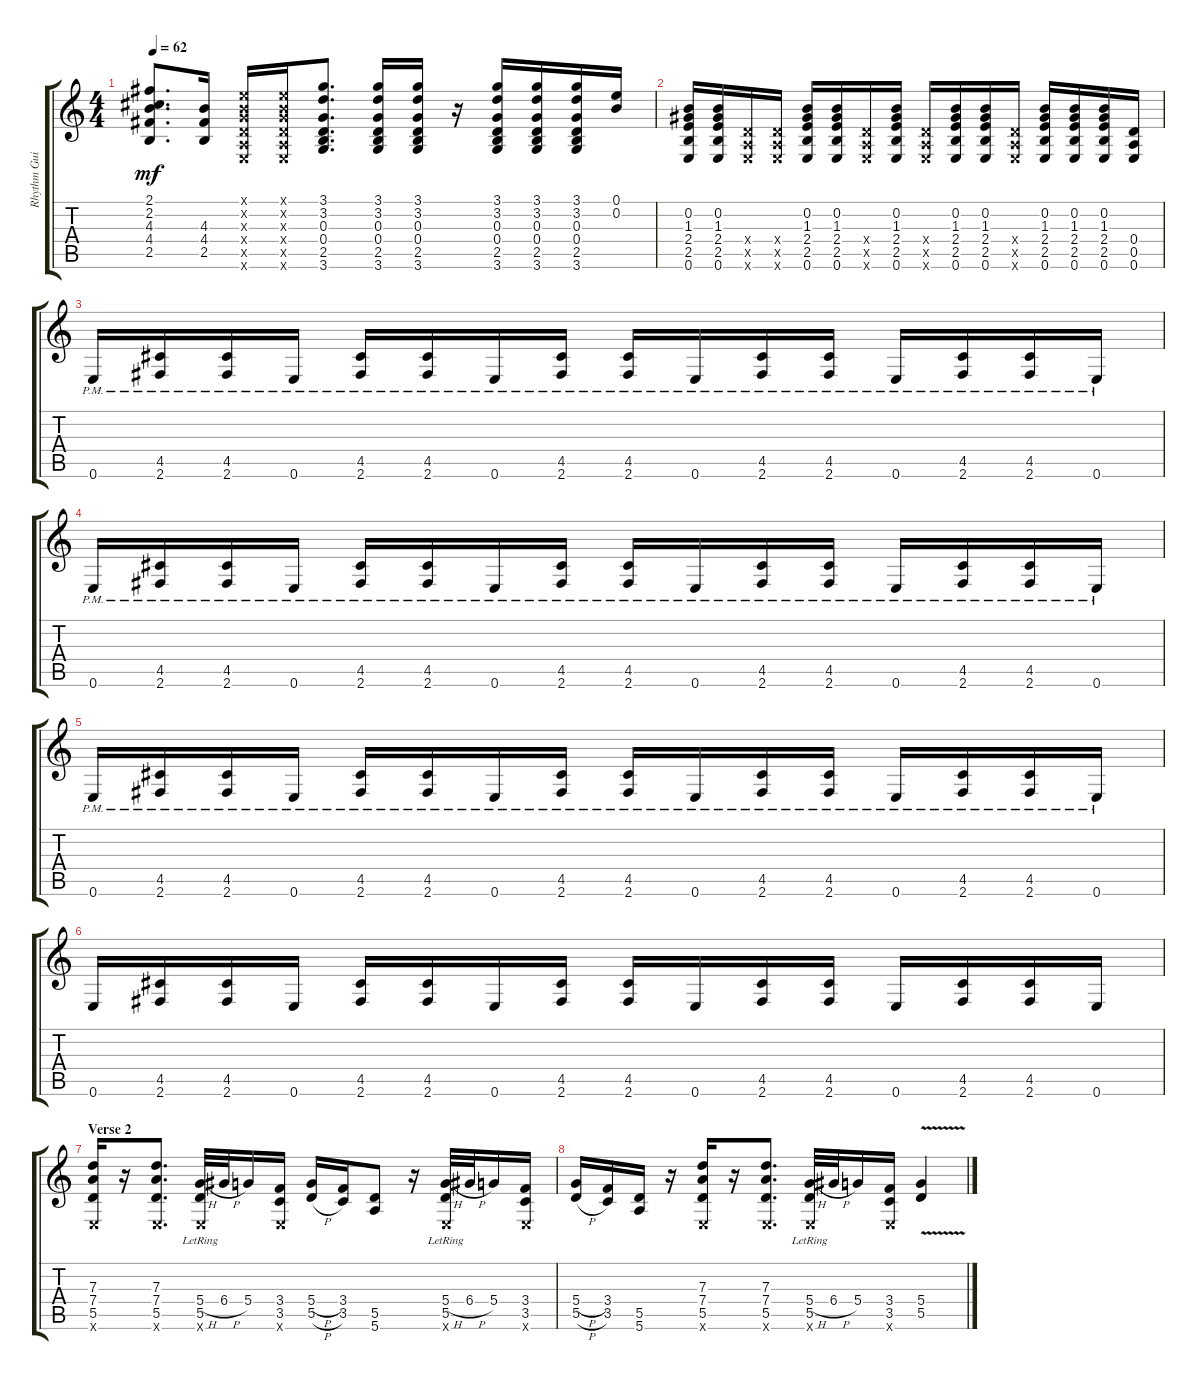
\track ("Rhythm Guitar" "Rhythm Gui") {instrument distortionguitar}
\staff {score tabs}
\tuning (E4 B3 G3 D3 A2 E2) {hide}
\ts (4 4)
\tempo 62
\clef g2
\ks c
(2.1 2.2 4.3 4.4 2.5).8{d dy mf} (4.3 4.4 2.5).16 (0.1{x} 0.2{x} 0.3{x} 0.4{x} 0.5{x} 0.6{x}).16 (0.1{x} 0.2{x} 0.3{x} 0.4{x} 0.5{x} 0.6{x}).16 (3.1 3.2 0.3 0.4 2.5 3.6).8{d} (3.1 3.2 0.3 0.4 2.5 3.6).16 (3.1 3.2 0.3 0.4 2.5 3.6).16 r.16 (3.1 3.2 0.3 0.4 2.5 3.6).16 (3.1 3.2 0.3 0.4 2.5 3.6).16 (3.1 3.2 0.3 0.4 2.5 3.6).16 (0.1 0.2).16 |
(0.2 1.3 2.4 2.5 0.6).16 (0.2 1.3 2.4 2.5 0.6).16 (0.4{x} 0.5{x} 0.6{x}).16 (0.4{x} 0.5{x} 0.6{x}).16 (0.2 1.3 2.4 2.5 0.6).16 (0.2 1.3 2.4 2.5 0.6).16 (0.4{x} 0.5{x} 0.6{x}).16 (0.2 1.3 2.4 2.5 0.6).16 (0.4{x} 0.5{x} 0.6{x}).16 (0.2 1.3 2.4 2.5 0.6).16 (0.2 1.3 2.4 2.5 0.6).16 (0.4{x} 0.5{x} 0.6{x}).16 (0.2 1.3 2.4 2.5 0.6).16 (0.2 1.3 2.4 2.5 0.6).16 (0.2 1.3 2.4 2.5 0.6).16 (0.4 0.5 0.6).16 |
0.6{pm}.16 (4.5{pm} 2.6{pm}).16 (4.5{pm} 2.6{pm}).16 0.6{pm}.16 (4.5{pm} 2.6{pm}).16 (4.5{pm} 2.6{pm}).16 0.6{pm}.16 (4.5{pm} 2.6{pm}).16 (4.5{pm} 2.6{pm}).16 0.6{pm}.16 (4.5{pm} 2.6{pm}).16 (4.5{pm} 2.6{pm}).16 0.6{pm}.16 (4.5{pm} 2.6{pm}).16 (4.5{pm} 2.6{pm}).16 0.6{pm}.16 |
0.6{pm}.16 (4.5{pm} 2.6{pm}).16 (4.5{pm} 2.6{pm}).16 0.6{pm}.16 (4.5{pm} 2.6{pm}).16 (4.5{pm} 2.6{pm}).16 0.6{pm}.16 (4.5{pm} 2.6{pm}).16 (4.5{pm} 2.6{pm}).16 0.6{pm}.16 (4.5{pm} 2.6{pm}).16 (4.5{pm} 2.6{pm}).16 0.6{pm}.16 (4.5{pm} 2.6{pm}).16 (4.5{pm} 2.6{pm}).16 0.6{pm}.16 |
0.6{pm}.16 (4.5{pm} 2.6{pm}).16 (4.5{pm} 2.6{pm}).16 0.6{pm}.16 (4.5{pm} 2.6{pm}).16 (4.5{pm} 2.6{pm}).16 0.6{pm}.16 (4.5{pm} 2.6{pm}).16 (4.5{pm} 2.6{pm}).16 0.6{pm}.16 (4.5{pm} 2.6{pm}).16 (4.5{pm} 2.6{pm}).16 0.6{pm}.16 (4.5{pm} 2.6{pm}).16 (4.5{pm} 2.6{pm}).16 0.6{pm}.16 |
0.6.16 (4.5 2.6).16 (4.5 2.6).16 0.6.16 (4.5 2.6).16 (4.5 2.6).16 0.6.16 (4.5 2.6).16 (4.5 2.6).16 0.6.16 (4.5 2.6).16 (4.5 2.6).16 0.6.16 (4.5 2.6).16 (4.5 2.6).16 0.6.16 |
\section ("" "Verse 2")
(7.3 7.4 5.5 0.6{x}).16 r.16 (7.3 7.4 5.5 0.6{x}).8{d} (5.4{h} 5.5{lr} 0.6{x}).32 6.4{h}.32 5.4.16 (3.4 3.5 0.6{x}).16 (5.4{h} 5.5{h}).16 (3.4 3.5).16 (5.5 5.6).8 r.16 (5.4{h} 5.5{lr} 0.6{x}).32 6.4{h}.32 5.4.16 (3.4 3.5 0.6{x}).16 |
(5.4{h} 5.5{h}).16 (3.4 3.5).16 (5.5 5.6).16 r.16 (7.3 7.4 5.5 0.6{x}).16 r.16 (7.3 7.4 5.5 0.6{x}).8{d} (5.4{h} 5.5{lr} 0.6{x}).32 6.4{h}.32 5.4.16 (3.4 3.5 0.6{x}).16 (5.4{v} 5.5{v}).4
